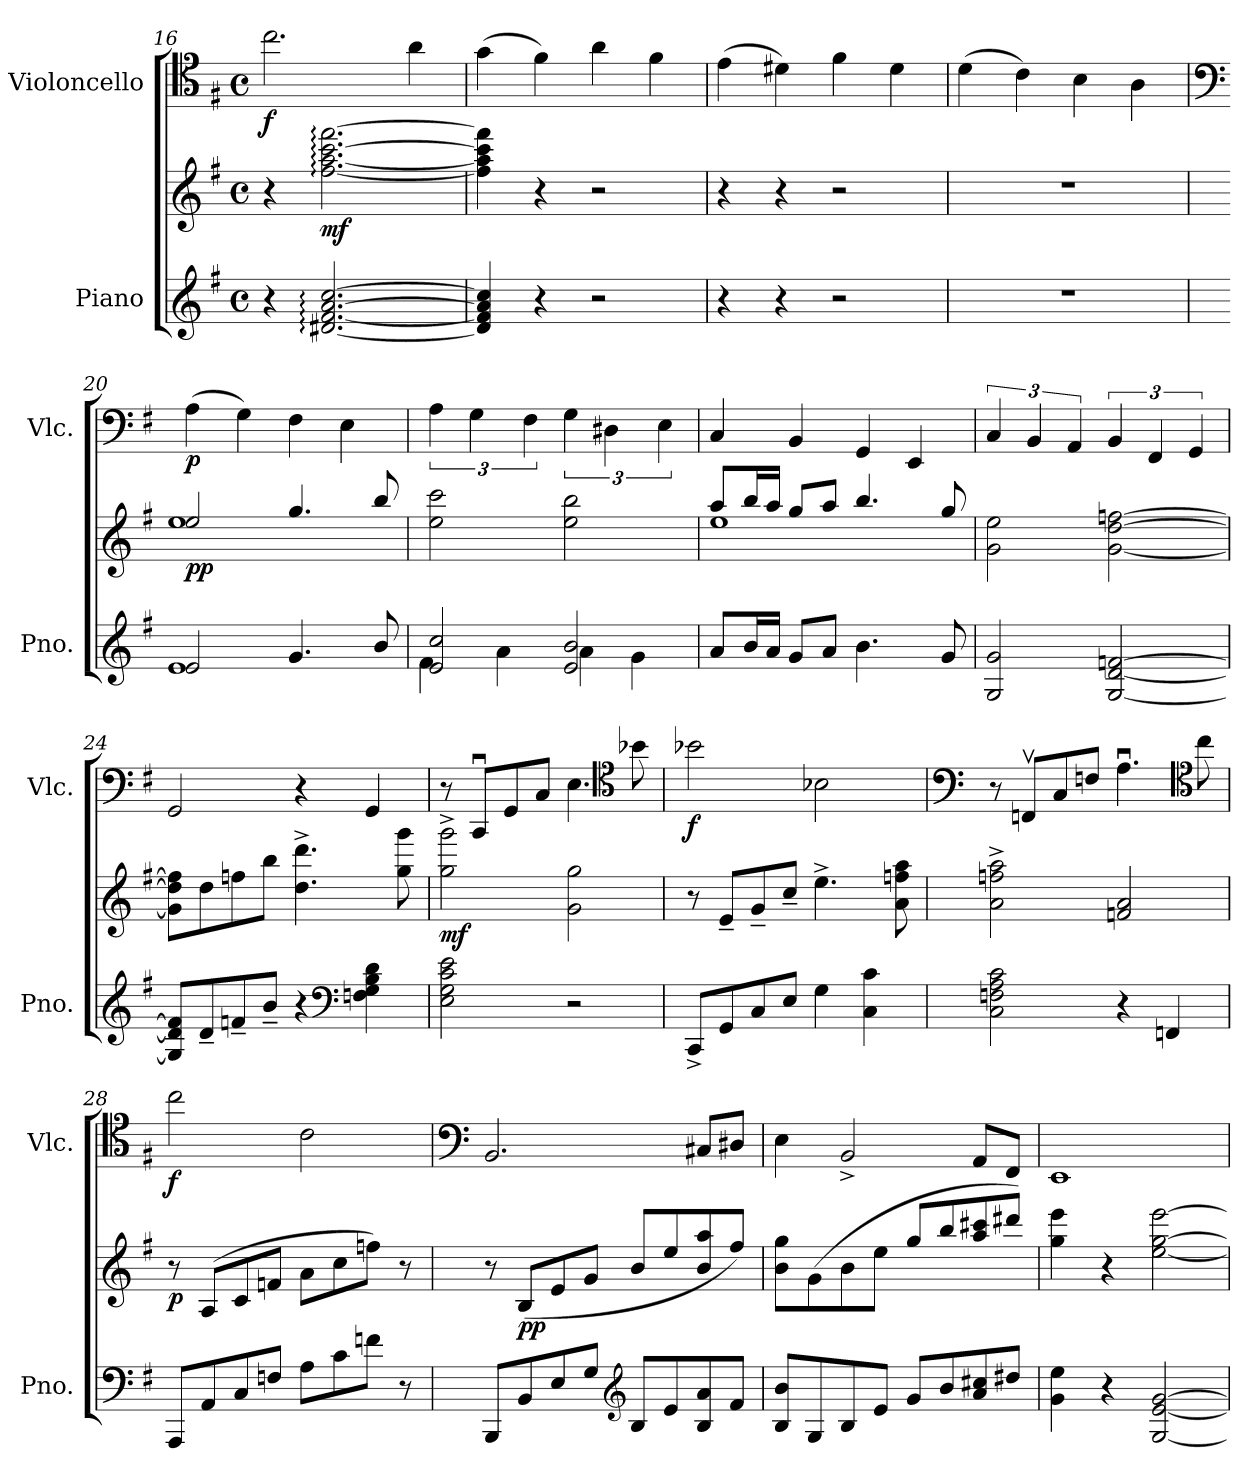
**kern	**kern	**dynam	**kern	**dynam
*part2	*part2	*part2	*part1	*part1
*staff3	*staff2	*staff2/3	*staff1	*staff1
*I"Piano	*	*	*I"Violoncello	*
*I'Pno.	*	*	*I'Vlc.	*
*clefG2	*clefG2	*	*clefC4	*
*k[f#]	*k[f#]	*	*k[f#]	*
*M4/4	*M4/4	*	*M4/4	*
*met(c)	*met(c)	*	*met(c)	*
=16	=16	=16	=16	=16
!	!	!	!	!LO:DY:b
4r	4r	.	2.cc\	f
!	!	!LO:DY:b	!	!
[2.d#X/: [2.f#/: [2.a/: [2.cc/:	[2.ff#\: [2.aa\: [2.ccc\: [2.fff#\:	mf	.	.
.	.	.	4a\	.
=17	=17	=17	=17	=17
4d#/] 4f#/] 4a/] 4cc/]	4ff#\] 4aa\] 4ccc\] 4fff#\]	.	(>4g\	.
4r	4r	.	4f#\)	.
2r	2r	.	4a\	.
.	.	.	4f#\	.
=18	=18	=18	=18	=18
4r	4r	.	(>4e\	.
4r	4r	.	4d#X\)	.
2r	2r	.	4f#\	.
.	.	.	4d#\	.
=19	=19	=19	=19	=19
1r	1r	.	(>4d\	.
.	.	.	4c\)	.
.	.	.	4B\	.
.	.	.	4A\	.
=20	=20	=20	=20	=20
*	*	*	*clefF4	*
*^	*^	*	*	*
!	!	!	!	!LO:DY:b	!	!LO:DY:b
2e/	1e	2ee/	1ee	pp	(>4A\	p
.	.	.	.	.	4G\)	.
4.g/	.	4.gg/	.	.	4F#\	.
.	.	.	.	.	4E\	.
8b/	.	8bb/	.	.	.	.
*	*	*v	*v	*	*	*
=21	=21	=21	=21	=21	=21
2e/ 2cc/	4f#\	2ee\ 2ccc\	.	6A\	.
.	.	.	.	6G\	.
.	4a\	.	.	.	.
.	.	.	.	6F#\	.
2e/ 2b/	4a\	2ee\ 2bb\	.	6G\	.
.	.	.	.	6D#X\	.
.	4g\	.	.	.	.
.	.	.	.	6E\	.
*v	*v	*	*	*	*
=22	=22	=22	=22	=22
*	*^	*	*	*
8a/L	8aa/L	1ee	.	4C/	.
16b/L	16bb/L	.	.	.	.
16a/JJ	16aa/JJ	.	.	.	.
8g/L	8gg/L	.	.	4BB/	.
8a/J	8aa/J	.	.	.	.
4.b\	4.bb/	.	.	4GG/	.
.	.	.	.	4EE/	.
8g/	8gg/	.	.	.	.
*	*v	*v	*	*	*
=23	=23	=23	=23	=23
2G/ 2g/	2g\ 2ee\	.	6C/	.
.	.	.	6BB/	.
.	.	.	6AA/	.
[2G/ [2d/ [2fn/	[2g\ [2dd\ [2ffn\	.	6BB/	.
.	.	.	6FF#/	.
.	.	.	6GG/	.
=24	=24	=24	=24	=24
8G/] 8d/] 8f/]L	8g\] 8dd\] 8ff\]L	.	2GG/	.
8d~/	8dd\	.	.	.
8fn~/	8ffn\	.	.	.
8b~/J	8bb\J	.	.	.
4r	4.dd\^ 4.ddd\^	.	4r	.
*clefF4	*	*	*	*
4Fn\ 4G\ 4B\ 4d\	.	.	4GG/	.
.	8gg\ 8ggg\	.	.	.
=25	=25	=25	=25	=25
!	!	!LO:DY:b	!	!
2E\ 2G\ 2c\ 2e\	2gg\^ 2ggg\^	mf	8r	.
.	.	.	8CCu/L	.
.	.	.	8GG/	.
.	.	.	8C/J	.
2r	2g\ 2gg\	.	4.E\	.
*	*	*	*clefC4	*
.	.	.	8b-X\	.
=26	=26	=26	=26	=26
!	!	!	!	!LO:DY:b
8CC^/L	8r	.	2b-X\	f
8GG/	8e~/L	.	.	.
8C/	8g~/	.	.	.
8E/J	8cc~/J	.	.	.
4G\	4.ee^\	.	2B-X\	.
4C\ 4c\	.	.	.	.
.	8a\ 8ffn\ 8aa\	.	.	.
=27	=27	=27	=27	=27
*	*	*	*clefF4	*
2C\ 2Fn\ 2A\ 2c\	2a\^ 2ffn\^ 2aa\^	.	8r	.
.	.	.	8FFnv/L	.
.	.	.	8C/	.
.	.	.	8Fn/J	.
4r	2fn/ 2a/	.	4.Au\	.
4FFn/	.	.	.	.
*	*	*	*clefC4	*
.	.	.	8cc\	.
=28	=28	=28	=28	=28
!	!	!LO:DY:b	!	!LO:DY:b
8AAA/L	8r	p	2cc\	f
8AA/	(>8A/L	.	.	.
8C/	8c/	.	.	.
8Fn/J	8fn/J	.	.	.
8A\L	8a\L	.	2c\	.
8c\	8cc\	.	.	.
8fn\J	8ffn\J)	.	.	.
8r	8r	.	.	.
=29	=29	=29	=29	=29
*	*	*	*clefF4	*
8BBB/L	8r	.	2.BB/	.
!	!	!LO:DY:b	!	!
8BB/	(>8B/L	pp	.	.
8E/	8e/	.	.	.
8G/J	8g/J	.	.	.
*clefG2	*	*	*	*
8B/L	8b/L	.	.	.
8e/	8ee/	.	.	.
8B/ 8a/	8b/ 8aa/	.	8C#X/L	.
8f#/J	8ff#/J)	.	8D#X/J	.
=30	=30	=30	=30	=30
8B/ 8b/L	8b\ 8gg\L	.	4E\	.
8G/	(>8g\	.	.	.
8B/	8b\	.	2BB^/	.
8e/J	8ee\J	.	.	.
8g/L	8gg/L	.	.	.
8b/	8bb/	.	.	.
8a/ 8cc#X/	8aa/ 8ccc#X/	.	8AA/L	.
8dd#X/J	8ddd#X/J)	.	8FF#/J	.
=31	=31	=31	=31	=31
4g\ 4ee\	4gg\ 4eee\	.	1EE	.
4r	4r	.	.	.
[2G/ [2e/ [2g/	[2ee\ [2gg\ [2eee\	.	.	.
=	=	=	=	=
*-	*-	*-	*-	*-
